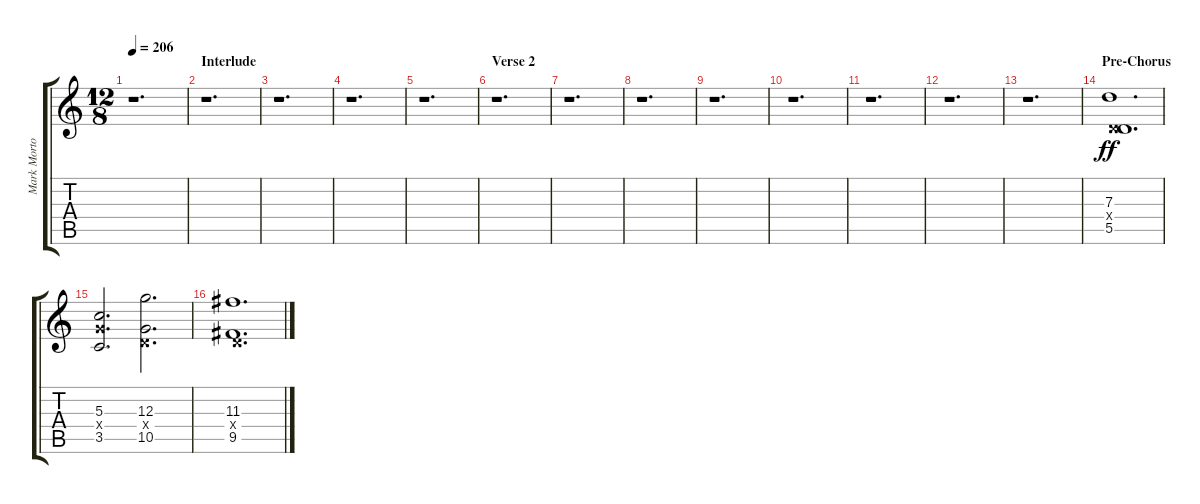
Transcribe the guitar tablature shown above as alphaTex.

\track ("Mark Morton Lead" "Mark Morto") {instrument distortionguitar}
\staff {score tabs}
\tuning (E4 B3 G3 D3 A2 D2) {hide}
\ts (12 8)
\tempo 206
\clef g2
\ks c
r.1{d dy ff} |
\section ("" "Interlude")
r.1{d} |
r.1{d} |
r.1{d} |
r.1{d} |
\section ("" "Verse 2")
r.1{d} |
r.1{d} |
r.1{d} |
r.1{d} |
r.1{d} |
r.1{d} |
r.1{d} |
r.1{d} |
\section ("" "Pre-Chorus")
(7.3 0.4{x} 5.5).1{d} |
(5.3 5.4{x} 3.5).2{d} (12.3 0.4{x} 10.5).2{d} |
(11.3 0.4{x} 9.5).1{d}
